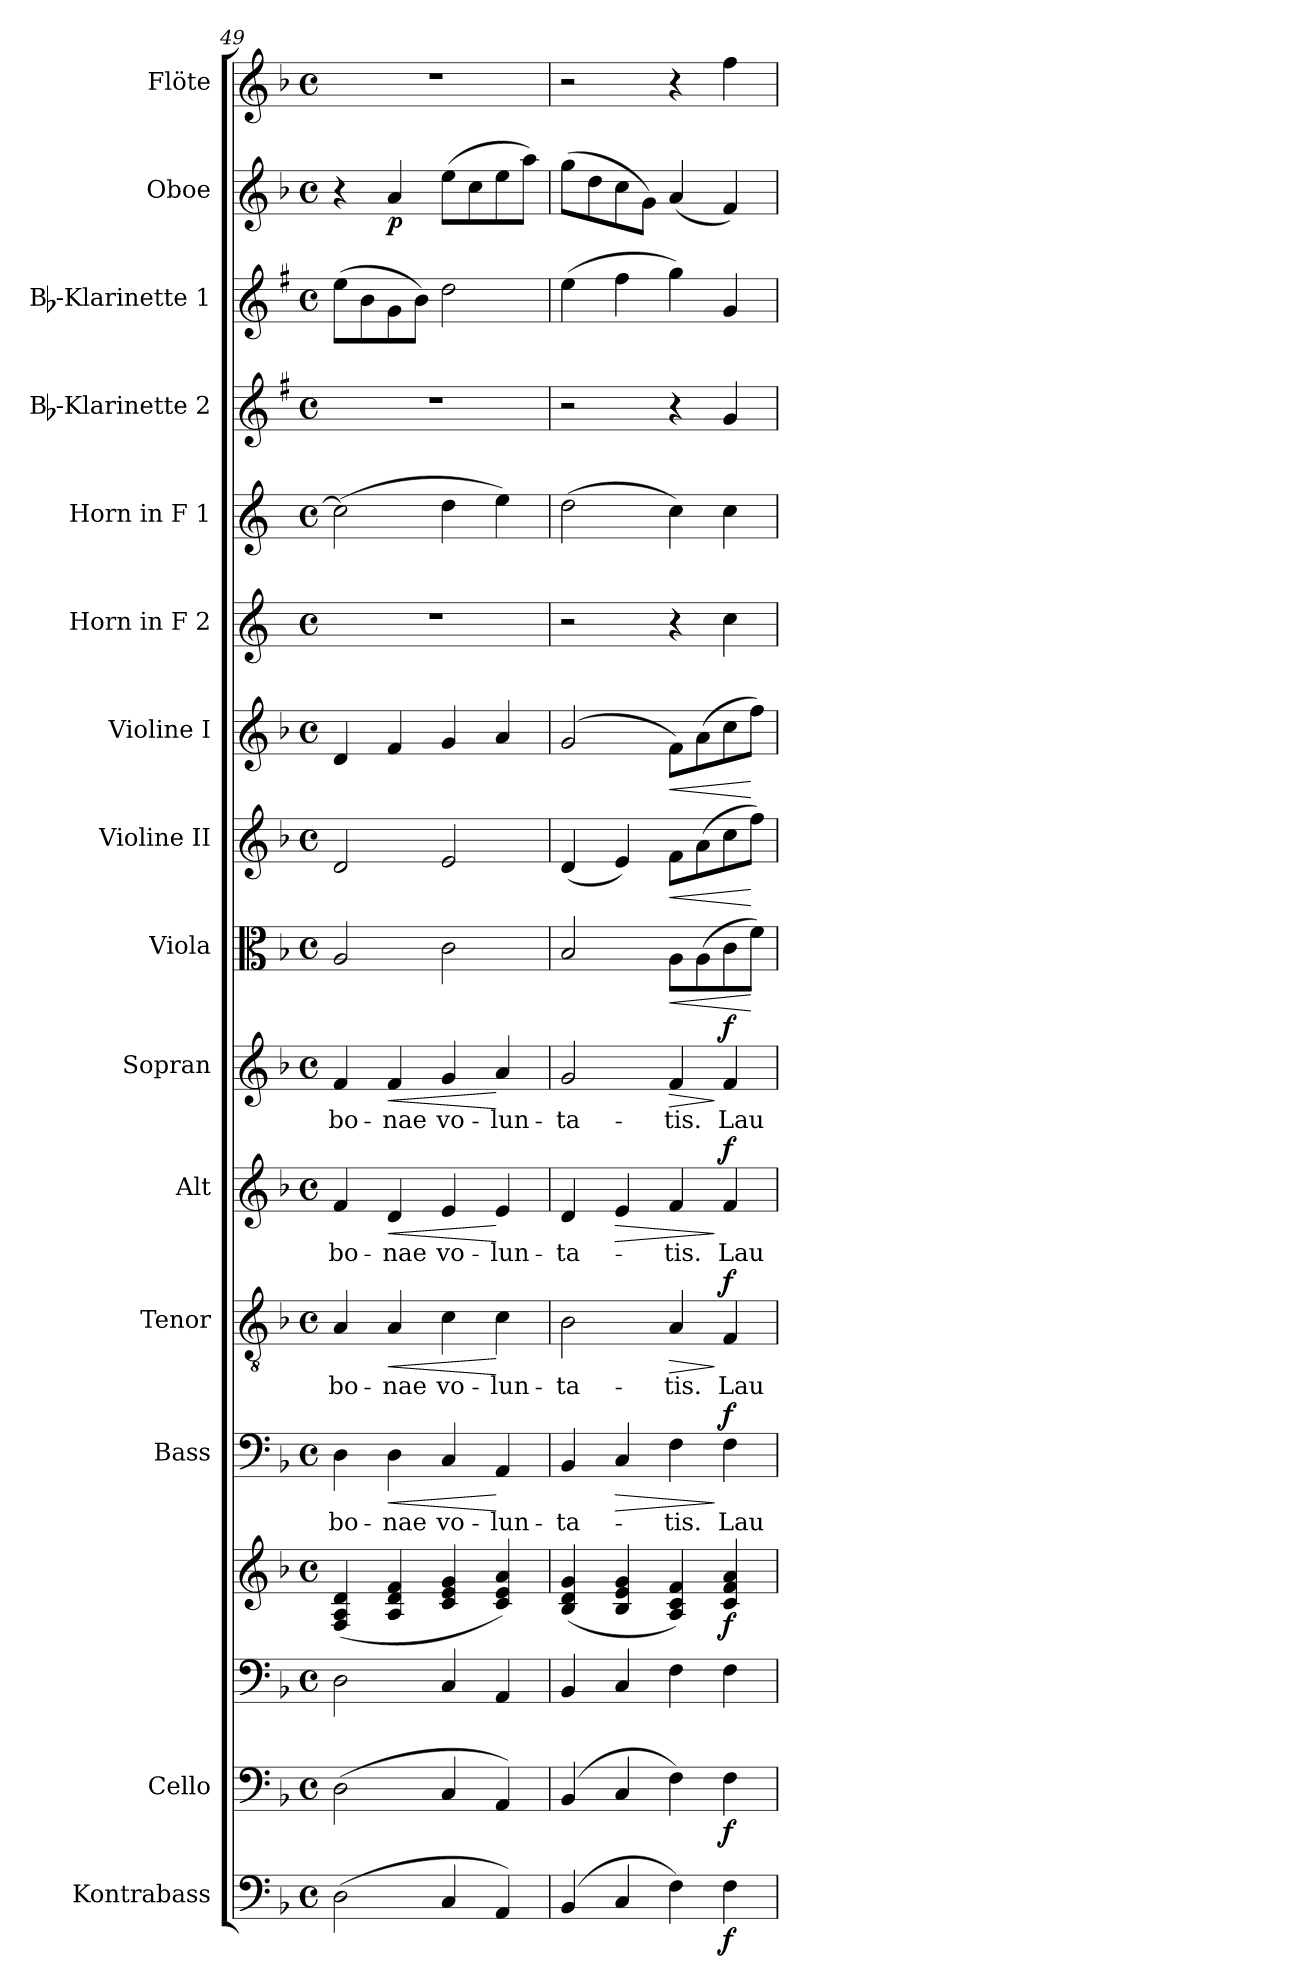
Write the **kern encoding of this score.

**kern	**dynam	**kern	**dynam	**kern	**kern	**dynam	**kern	**text	**dynam	**kern	**text	**dynam	**kern	**text	**dynam	**kern	**text	**dynam	**kern	**dynam	**kern	**dynam	**kern	**dynam	**kern	**kern	**kern	**kern	**kern	**dynam	**kern
*part16	*part16	*part15	*part15	*part14	*part14	*part14	*part13	*part13	*part13	*part12	*part12	*part12	*part11	*part11	*part11	*part10	*part10	*part10	*part9	*part9	*part8	*part8	*part7	*part7	*part6	*part5	*part4	*part3	*part2	*part2	*part1
*staff17	*staff17	*staff16	*staff16	*staff15	*staff14	*staff14/15	*staff13	*staff13	*staff13	*staff12	*staff12	*staff12	*staff11	*staff11	*staff11	*staff10	*staff10	*staff10	*staff9	*staff9	*staff8	*staff8	*staff7	*staff7	*staff6	*staff5	*staff4	*staff3	*staff2	*staff2	*staff1
*I"Kontrabass	*	*I"Cello	*	*	*	*	*I"Bass	*	*	*I"Tenor	*	*	*I"Alt	*	*	*I"Sopran	*	*	*I"Viola	*	*I"Violine II	*	*I"Violine I	*	*I"Horn in F 2	*I"Horn in F 1	*I"Bb-Klarinette 2	*I"Bb-Klarinette 1	*I"Oboe	*	*I"Flöte
*I'Kb.	*	*	*	*	*	*	*I'B.	*	*	*I'T.	*	*	*I'A.	*	*	*I'S.	*	*	*I'Vla.	*	*I'Vl. II	*	*I'Vl. I	*	*	*	*I'Bb Kl. 2	*I'Bb Kl. 1	*I'Ob.	*	*I'Fl.
*clefF4	*	*clefF4	*	*clefF4	*clefG2	*	*clefF4	*	*	*clefGv2	*	*	*clefG2	*	*	*clefG2	*	*	*clefC3	*	*clefG2	*	*clefG2	*	*clefG2	*clefG2	*clefG2	*clefG2	*clefG2	*	*clefG2
*ITrd7c12	*	*	*	*	*	*	*	*	*	*	*	*	*	*	*	*	*	*	*	*	*	*	*	*	*ITrd4c7	*ITrd4c7	*ITrd1c2	*ITrd1c2	*	*	*
*k[b-]	*	*k[b-]	*	*k[b-]	*k[b-]	*	*k[b-]	*	*	*k[b-]	*	*	*k[b-]	*	*	*k[b-]	*	*	*k[b-]	*	*k[b-]	*	*k[b-]	*	*k[b-]	*k[b-]	*k[b-]	*k[b-]	*k[b-]	*	*k[b-]
*F:	*	*F:	*	*F:	*F:	*	*F:	*	*	*F:	*	*	*F:	*	*	*F:	*	*	*F:	*	*F:	*	*F:	*	*F:	*F:	*F:	*F:	*F:	*	*F:
*M4/4	*	*M4/4	*	*M4/4	*M4/4	*	*M4/4	*	*	*M4/4	*	*	*M4/4	*	*	*M4/4	*	*	*M4/4	*	*M4/4	*	*M4/4	*	*M4/4	*M4/4	*M4/4	*M4/4	*M4/4	*	*M4/4
*met(c)	*	*met(c)	*	*met(c)	*met(c)	*	*met(c)	*	*	*met(c)	*	*	*met(c)	*	*	*met(c)	*	*	*met(c)	*	*met(c)	*	*met(c)	*	*met(c)	*met(c)	*met(c)	*met(c)	*met(c)	*	*met(c)
=49	=49	=49	=49	=49	=49	=49	=49	=49	=49	=49	=49	=49	=49	=49	=49	=49	=49	=49	=49	=49	=49	=49	=49	=49	=49	=49	=49	=49	=49	=49	=49
!	!	!	!	!	!	!	!	!LO:LY:b	!	!	!LO:LY:b	!	!	!LO:LY:b	!	!	!LO:LY:b	!	!	!	!	!	!	!	!	!	!	!	!	!	!
(>2DD\	.	(>2D\	.	2D\	(<4F/ 4A/ 4d/	.	4D\	bo-	.	4A/	bo-	.	4f/	bo-	.	4f/	bo-	.	2A/	.	2d/	.	4d/	.	1r	(>2f\]	1r	(>8dd\L	4r	.	1r
.	.	.	.	.	.	.	.	.	.	.	.	.	.	.	.	.	.	.	.	.	.	.	.	.	.	.	.	8a\	.	.	.
!	!	!	!	!	!	!	!	!LO:LY:b	!LO:HP:b	!	!LO:LY:b	!LO:HP:b	!	!LO:LY:b	!LO:HP:b	!	!LO:LY:b	!LO:HP:b	!	!	!	!	!	!	!	!	!	!	!	!LO:DY:b	!
.	.	.	.	.	4A/ 4d/ 4f/	.	4D\	-nae	<	4A/	-nae	<	4d/	-nae	<	4f/	-nae	<	.	.	.	.	4f/	.	.	.	.	8f\	4a/	p	.
.	.	.	.	.	.	.	.	.	.	.	.	.	.	.	.	.	.	.	.	.	.	.	.	.	.	.	.	8a\J)	.	.	.
!	!	!	!	!	!	!	!	!LO:LY:b	!	!	!LO:LY:b	!	!	!LO:LY:b	!	!	!LO:LY:b	!	!	!	!	!	!	!	!	!	!	!	!	!	!
4CC/	.	4C/	.	4C/	4c/ 4e/ 4g/	.	4C/	vo-	.	4c\	vo-	.	4e/	vo-	.	4g/	vo-	.	2c\	.	2e/	.	4g/	.	.	4g\	.	2cc\	(>8ee\L	.	.
.	.	.	.	.	.	.	.	.	.	.	.	.	.	.	.	.	.	.	.	.	.	.	.	.	.	.	.	.	8cc\	.	.
!	!	!	!	!	!	!	!	!LO:LY:b	!	!	!LO:LY:b	!	!	!LO:LY:b	!	!	!LO:LY:b	!	!	!	!	!	!	!	!	!	!	!	!	!	!
4AAA/)	.	4AA/)	.	4AA/	4c/ 4e/ 4a/)	.	4AA/	-lun-	[	4c\	-lun-	[	4e/	-lun-	[	4a/	-lun-	[	.	.	.	.	4a/	.	.	4a\)	.	.	8ee\	.	.
.	.	.	.	.	.	.	.	.	.	.	.	.	.	.	.	.	.	.	.	.	.	.	.	.	.	.	.	.	8aa\J)	.	.
=50	=50	=50	=50	=50	=50	=50	=50	=50	=50	=50	=50	=50	=50	=50	=50	=50	=50	=50	=50	=50	=50	=50	=50	=50	=50	=50	=50	=50	=50	=50	=50
!	!	!	!	!	!	!	!	!LO:LY:b	!	!	!LO:LY:b	!	!	!LO:LY:b	!	!	!LO:LY:b	!	!	!	!	!	!	!	!	!	!	!	!	!	!
(4BBB-/	.	(4BB-/	.	4BB-/	(<4B-/ 4d/ 4g/	.	4BB-/	-ta-	.	2B-\	-ta-	.	4d/	-ta-	.	2g/	-ta-	.	2B-/	.	(<4d/	.	(2g/	.	2r	(>2g\	2r	(>4dd\	(>8gg\L	.	2r
.	.	.	.	.	.	.	.	.	.	.	.	.	.	.	.	.	.	.	.	.	.	.	.	.	.	.	.	.	8dd\	.	.
!	!	!	!	!	!	!	!	!	!LO:HP:b	!	!	!	!	!	!LO:HP:b	!	!	!	!	!	!	!	!	!	!	!	!	!	!	!	!
4CC/	.	4C/	.	4C/	4B-/ 4e/ 4g/	.	4C/	.	>	.	.	.	4e/	.	>	.	.	.	.	.	4e/)	.	.	.	.	.	.	4ee\	8cc\	.	.
.	.	.	.	.	.	.	.	.	.	.	.	.	.	.	.	.	.	.	.	.	.	.	.	.	.	.	.	.	8g\J)	.	.
!	!	!	!	!	!	!	!	!LO:LY:b	!	!	!LO:LY:b	!LO:HP:b	!	!LO:LY:b	!	!	!LO:LY:b	!LO:HP:b	!	!LO:HP:b	!	!LO:HP:b	!	!LO:HP:b	!	!	!	!	!	!	!
4FF\)	.	4F\)	.	4F\	4A/ 4c/ 4f/)	.	4F\	-tis.	.	4A/	-tis.	>	4f/	-tis.	.	4f/	-tis.	>	8A\L	<	8f\L	<	8f\L)	<	4r	4f\)	4r	4ff\)	(<4a/	.	4r
.	.	.	.	.	.	.	.	.	.	.	.	.	.	.	.	.	.	.	(>8A\	.	(>8a\	.	(>8a\	.	.	.	.	.	.	.	.
!	!LO:DY:b	!	!LO:DY:b	!	!	!LO:DY:b	!	!LO:LY:b	!LO:DY:n=1:a	!	!LO:LY:b	!LO:DY:n=1:a	!	!LO:LY:b	!LO:DY:n=1:a	!	!LO:LY:b	!LO:DY:n=1:a	!	!	!	!	!	!	!	!	!	!	!	!	!
4FF\	f	4F\	f	4F\	4c/ 4f/ 4a/	f	4F\	Lau-	] f	4F/	Lau-	] f	4f/	Lau-	] f	4f/	Lau-	] f	8c\	.	8cc\	.	8cc\	.	4f\	4f\	4f/	4f/	4f/)	.	4ff\
.	.	.	.	.	.	.	.	.	.	.	.	.	.	.	.	.	.	.	8f\J)	[	8ff\J)	[	8ff\J)	[	.	.	.	.	.	.	.
=	=	=	=	=	=	=	=	=	=	=	=	=	=	=	=	=	=	=	=	=	=	=	=	=	=	=	=	=	=	=	=
*-	*-	*-	*-	*-	*-	*-	*-	*-	*-	*-	*-	*-	*-	*-	*-	*-	*-	*-	*-	*-	*-	*-	*-	*-	*-	*-	*-	*-	*-	*-	*-
